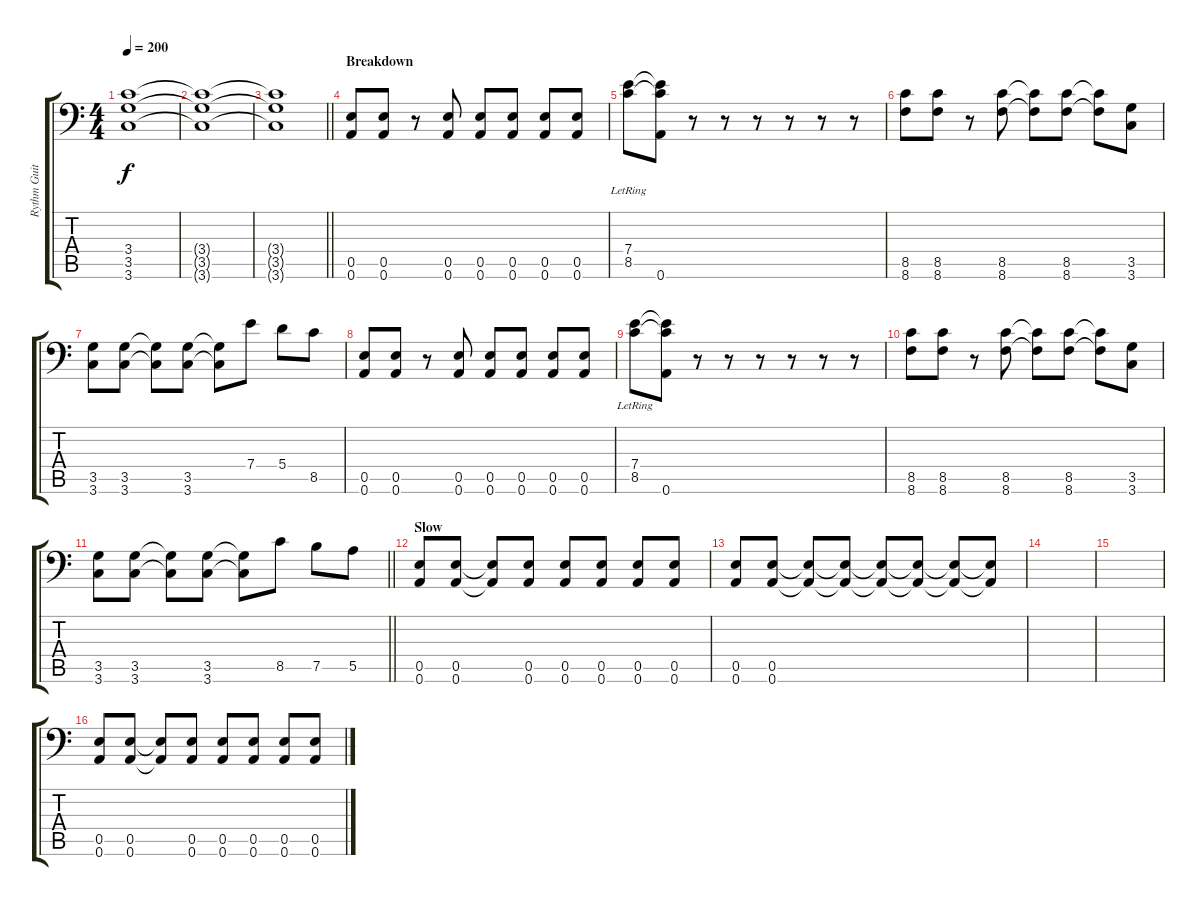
\track ("Rythm Guitar" "Rythm Guit") {instrument distortionguitar}
\staff {score tabs}
\tuning (B3 Gb3 D3 A2 E2 A1) {hide}
\ts (4 4)
\tempo 200
\clef f4
\ks c
(3.4{t} 3.5{t} 3.6{t}).1{dy f} |
(3.4{t} 3.5{t} 3.6{t}).1 |
\barLineRight lightlight
(3.4{t} 3.5{t} 3.6{t}).1 |
\section ("" "Breakdown")
(0.5 0.6).8{balance 0} (0.5 0.6).8 r.8 (0.5 0.6).8 (0.5 0.6).8 (0.5 0.6).8 (0.5 0.6).8 (0.5 0.6).8 |
(7.4{lr} 8.5{lr}).8 (7.4{t} 8.5{t} 0.6).8 r.8 r.8 r.8 r.8 r.8 r.8 |
(8.5 8.6).8 (8.5 8.6).8 r.8 (8.5 8.6).8 (8.5{t} 8.6{t}).8 (8.5 8.6).8 (8.5{t} 8.6{t}).8 (3.5 3.6).8 |
(3.5 3.6).8 (3.5 3.6).8 (3.5{t} 3.6{t}).8 (3.5 3.6).8 (3.5{t} 3.6{t}).8 7.4.8 5.4.8 8.5.8 |
(0.5 0.6).8 (0.5 0.6).8 r.8 (0.5 0.6).8 (0.5 0.6).8 (0.5 0.6).8 (0.5 0.6).8 (0.5 0.6).8 |
(7.4{lr} 8.5{lr}).8 (7.4{t} 8.5{t} 0.6).8 r.8 r.8 r.8 r.8 r.8 r.8 |
(8.5 8.6).8 (8.5 8.6).8 r.8 (8.5 8.6).8 (8.5{t} 8.6{t}).8 (8.5 8.6).8 (8.5{t} 8.6{t}).8 (3.5 3.6).8 |
\barLineRight lightlight
(3.5 3.6).8 (3.5 3.6).8 (3.5{t} 3.6{t}).8 (3.5 3.6).8 (3.5{t} 3.6{t}).8 8.5.8 7.5.8 5.5.8 |
\section ("" "Slow")
(0.5 0.6).8 (0.5 0.6).8 (0.5{t} 0.6{t}).8 (0.5 0.6).8 (0.5 0.6).8 (0.5 0.6).8 (0.5 0.6).8 (0.5 0.6).8 |
(0.5 0.6).8 (0.5 0.6).8 (0.5{t} 0.6{t}).8 (0.5{t} 0.6{t}).8 (0.5{t} 0.6{t}).8 (0.5{t} 0.6{t}).8 (0.5{t} 0.6{t}).8 (0.5{t} 0.6{t}).8 |
|
|
(0.5 0.6).8 (0.5 0.6).8 (0.5{t} 0.6{t}).8 (0.5 0.6).8 (0.5 0.6).8 (0.5 0.6).8 (0.5 0.6).8 (0.5 0.6).8
